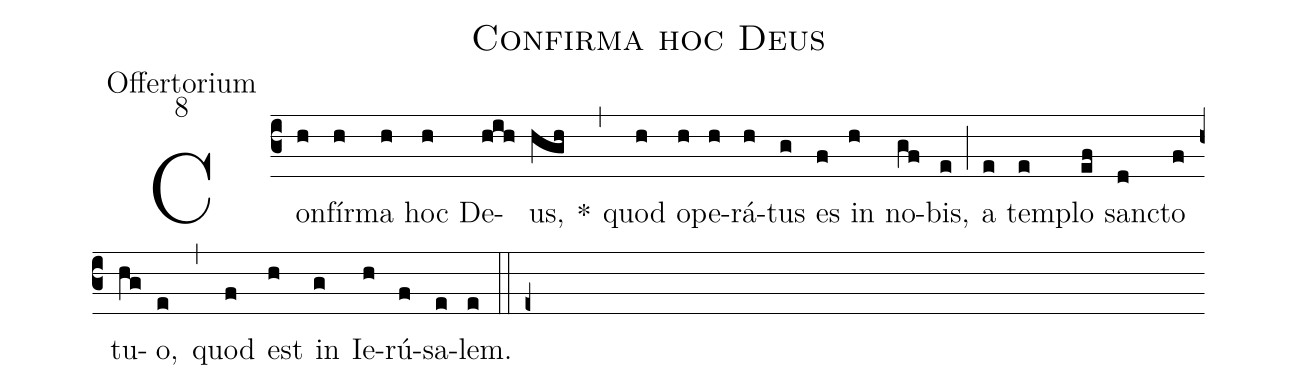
name:Confirma hoc Deus;
office-part:Offertorium;
mode:8;
%%
(c3) Con(h)fír(h)ma(h) hoc(h) De(hih)us,(hgh) *(,) quod(h) o(h)pe(h)rá(h)tus(g) es(f) in(h) no(gf)bis,(e) (;) a(e) tem(e)plo(ef) sanc(d)to(f) tu(hg)o,(e) (,) quod(f) est(h) in(g) Ie(h)rú(f)sa(e)lem.(e)  (::e+)
